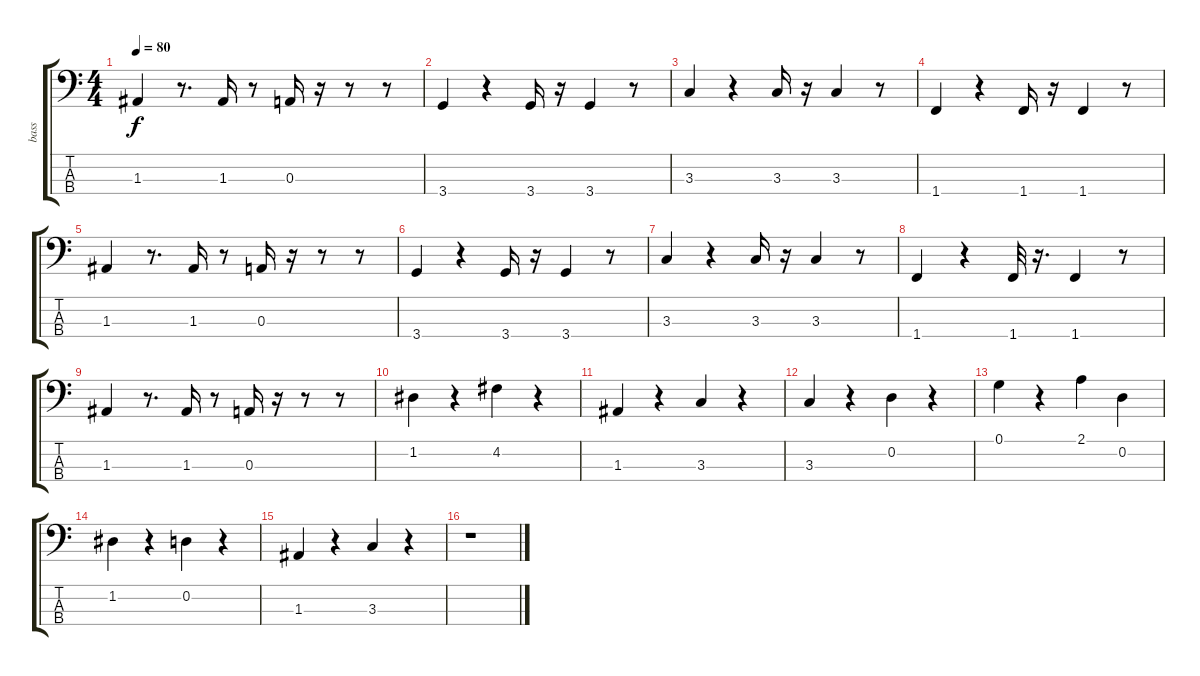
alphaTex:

\track ("bass" "bass") {instrument acousticbass}
\staff {score tabs}
\tuning (G2 D2 A1 E1) {hide}
\ts (4 4)
\tempo 80
\clef f4
\ks c
1.3.4{dy f} r.8{d} 1.3.16 r.8 0.3.16 r.16 r.8 r.8 |
3.4.4 r.4 3.4.16 r.16 3.4.4 r.8 |
3.3.4 r.4 3.3.16 r.16 3.3.4 r.8 |
1.4.4 r.4 1.4.16 r.16 1.4.4 r.8 |
1.3.4 r.8{d} 1.3.16 r.8 0.3.16 r.16 r.8 r.8 |
3.4.4 r.4 3.4.16 r.16 3.4.4 r.8 |
3.3.4 r.4 3.3.16 r.16 3.3.4 r.8 |
1.4.4 r.4 1.4.32 r.16{d} 1.4.4 r.8 |
1.3.4 r.8{d} 1.3.16 r.8 0.3.16 r.16 r.8 r.8 |
1.2.4 r.4 4.2.4 r.4 |
1.3.4 r.4 3.3.4 r.4 |
3.3.4 r.4 0.2.4 r.4 |
0.1.4 r.4 2.1.4 0.2.4 |
1.2.4 r.4 0.2.4 r.4 |
1.3.4 r.4 3.3.4 r.4 |
r.1
